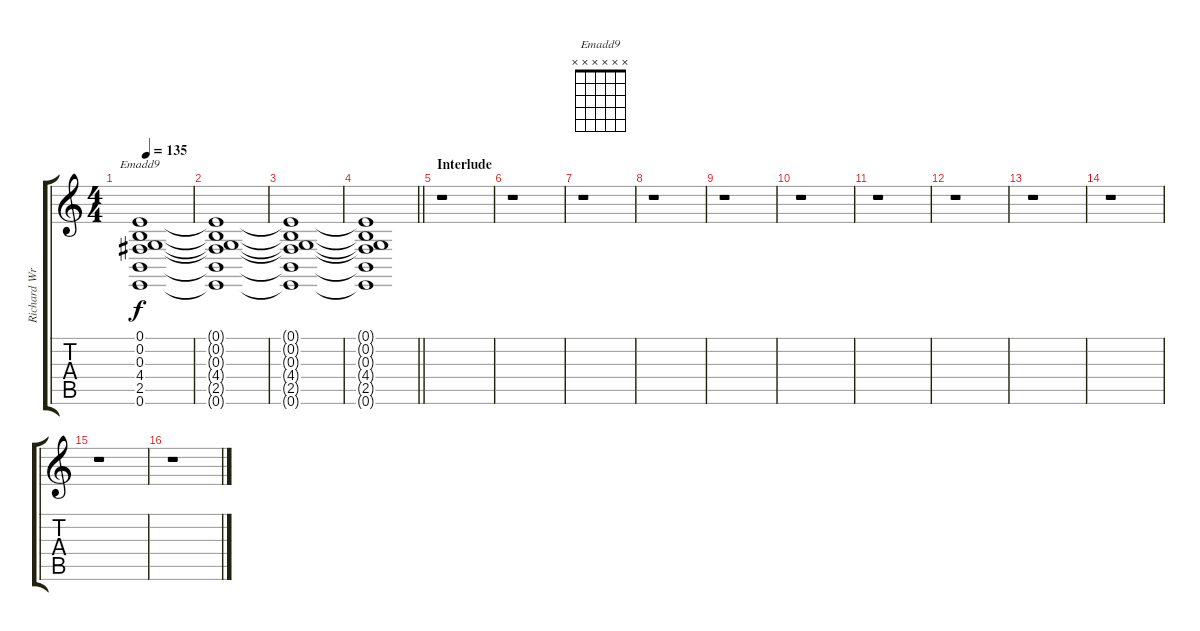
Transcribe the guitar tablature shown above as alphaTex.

\track ("Richard Wright / Synths (pads)" "Richard Wr") {instrument pad2warm}
\staff {score tabs}
\tuning (E4 B3 G3 D3 A2 E2) {hide}
\chord ("Emadd9" x x x x x x)
\ts (4 4)
\tempo 135
\clef g2
\ks c
(0.1 0.2 0.3 4.4 2.5 0.6).1{ch "Emadd9" dy f} |
(0.1{t} 0.2{t} 0.3{t} 4.4{t} 2.5{t} 0.6{t}).1 |
(0.1{t} 0.2{t} 0.3{t} 4.4{t} 2.5{t} 0.6{t}).1 |
\barLineRight lightlight
(0.1{t} 0.2{t} 0.3{t} 4.4{t} 2.5{t} 0.6{t}).1 |
\section ("" "Interlude")
r.1 |
r.1 |
r.1 |
r.1 |
r.1 |
r.1 |
r.1 |
r.1 |
r.1 |
r.1 |
r.1 |
r.1
